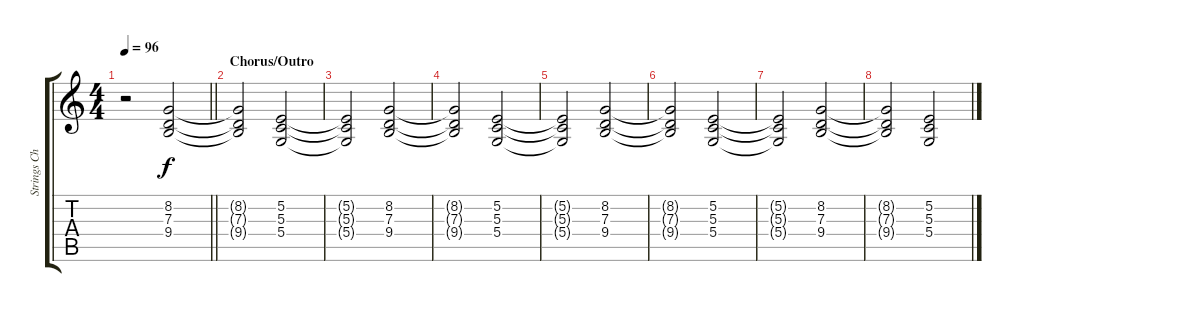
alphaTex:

\track ("Strings Chords" "Strings Ch") {instrument stringensemble1}
\staff {score tabs}
\tuning (E4 B3 G3 D3 A2 E2) {hide}
\ts (4 4)
\tempo 96
\clef g2
\barLineRight lightlight
\ks c
r.2{dy f} (8.2 7.3 9.4).2 |
\section ("" "Chorus/Outro")
(8.2{t} 7.3{t} 9.4{t}).2 (5.2 5.3 5.4).2 |
(5.2{t} 5.3{t} 5.4{t}).2 (8.2 7.3 9.4).2 |
(8.2{t} 7.3{t} 9.4{t}).2 (5.2 5.3 5.4).2 |
(5.2{t} 5.3{t} 5.4{t}).2 (8.2 7.3 9.4).2 |
(8.2{t} 7.3{t} 9.4{t}).2 (5.2 5.3 5.4).2 |
(5.2{t} 5.3{t} 5.4{t}).2 (8.2 7.3 9.4).2 |
(8.2{t} 7.3{t} 9.4{t}).2 (5.2 5.3 5.4).2
